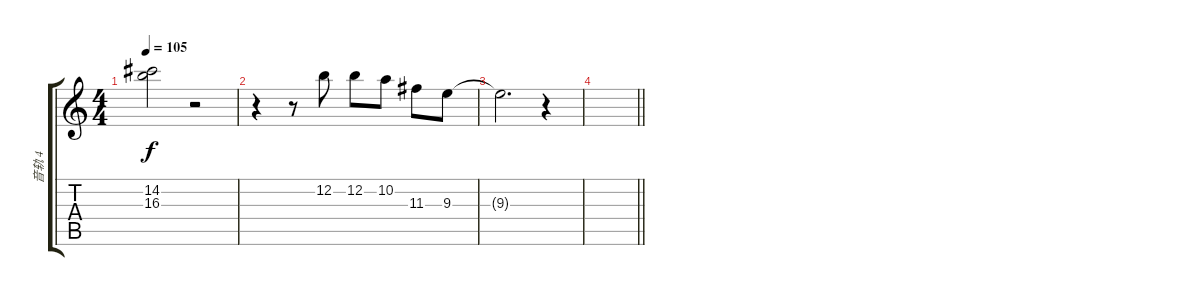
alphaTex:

\track ("音轨 4" "音轨 4") {instrument distortionguitar}
\staff {score tabs}
\tuning (E4 B3 G3 D3 A2 E2) {hide}
\ts (4 4)
\tempo 105
\clef g2
\ks c
(14.2{t} 16.3{t}).2{dy f} r.2 |
r.4 r.8 12.2.8 12.2.8 10.2.8 11.3.8 9.3.8 |
9.3{t}.2{d} r.4 |
\barLineRight lightlight
